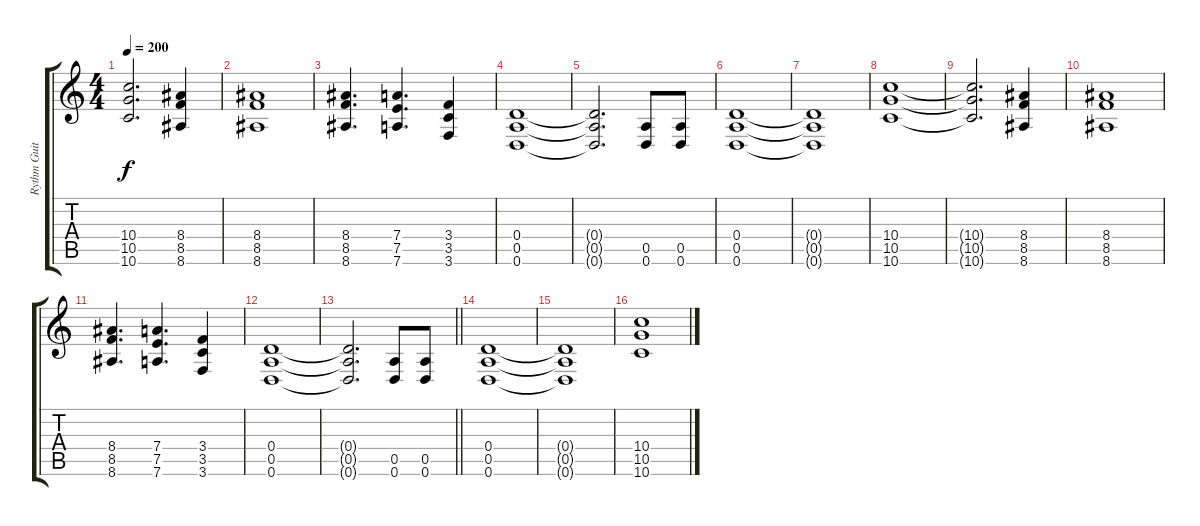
\track ("Rythm Guitar" "Rythm Guit") {instrument distortionguitar}
\staff {score tabs}
\tuning (E4 B3 G3 D3 A2 D2) {hide}
\ts (4 4)
\tempo 200
\clef g2
\ks c
(10.4{t} 10.5{t} 10.6{t}).2{d dy f} (8.4 8.5 8.6).4 |
(8.4 8.5 8.6).1 |
(8.4 8.5 8.6).4{d} (7.4 7.5 7.6).4{d} (3.4 3.5 3.6).4 |
(0.4 0.5 0.6).1 |
(0.4{t} 0.5{t} 0.6{t}).2{d} (0.5 0.6).8 (0.5 0.6).8 |
(0.4 0.5 0.6).1 |
(0.4{t} 0.5{t} 0.6{t}).1 |
(10.4 10.5 10.6).1 |
(10.4{t} 10.5{t} 10.6{t}).2{d} (8.4 8.5 8.6).4 |
(8.4 8.5 8.6).1 |
(8.4 8.5 8.6).4{d} (7.4 7.5 7.6).4{d} (3.4 3.5 3.6).4 |
(0.4 0.5 0.6).1 |
\barLineRight lightlight
(0.4{t} 0.5{t} 0.6{t}).2{d} (0.5 0.6).8 (0.5 0.6).8 |
(0.4 0.5 0.6).1 |
(0.4{t} 0.5{t} 0.6{t}).1 |
(10.4 10.5 10.6).1
